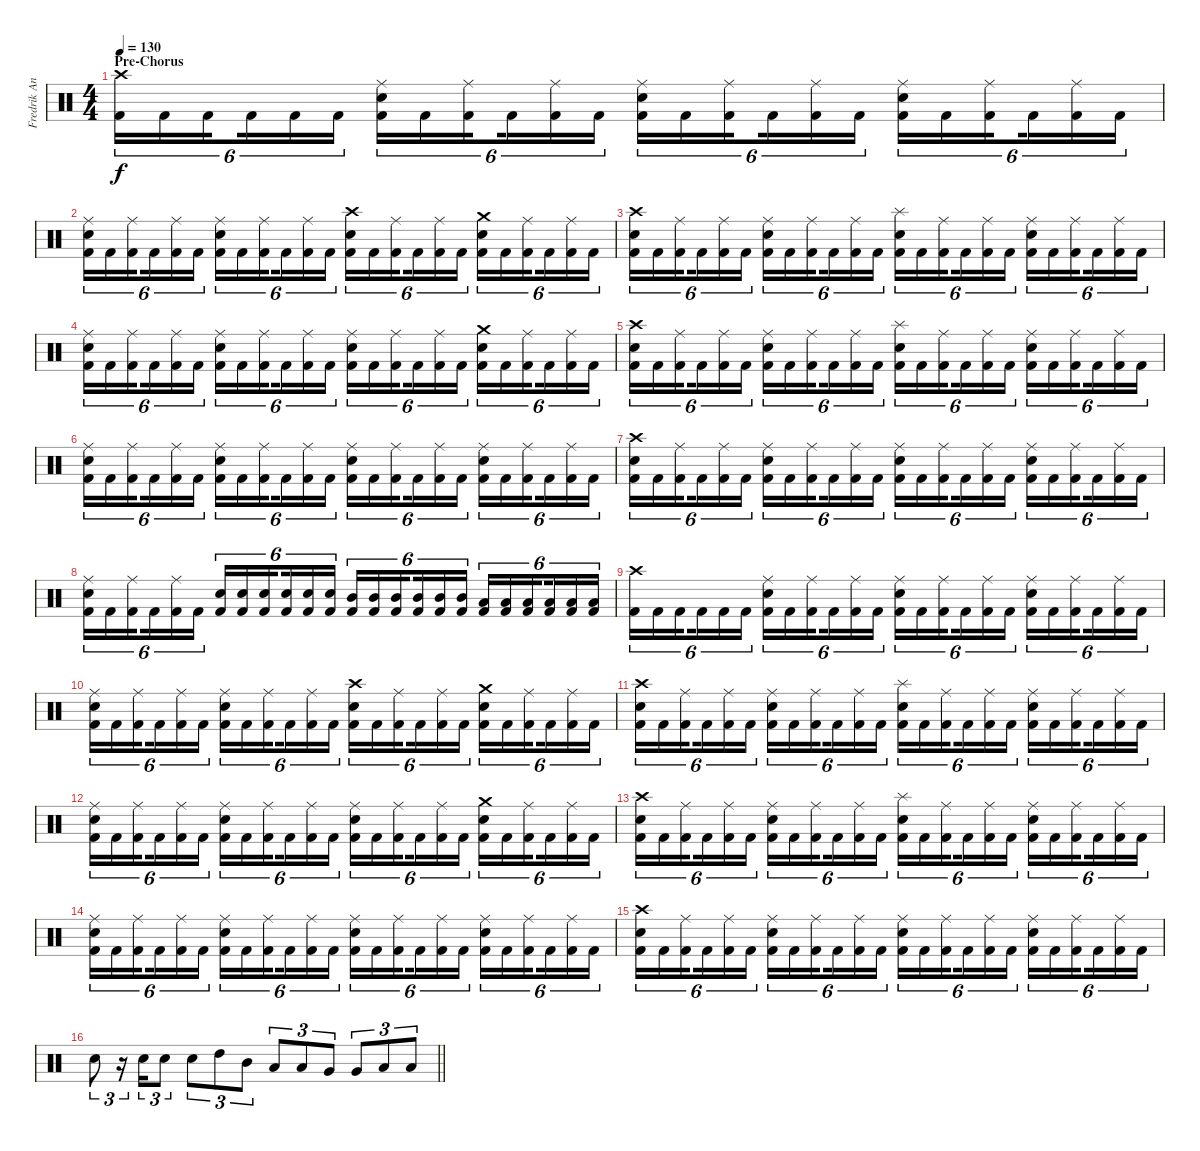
\track ("Fredrik Andersson" "Fredrik An") {instrument percussion}
\staff {score}
\articulation defaults
\ts (4 4)
\section ("" "Pre-Chorus")
\tempo 130
\clef neutral
\ks c
("Crash high (hit)" "Kick (hit) 2").16{tu (6 4) dy f} "Kick (hit) 2".16{tu (6 4)} "Kick (hit) 2".16{tu (6 4) beam splitsecondary} "Kick (hit) 2".16{tu (6 4)} "Kick (hit) 2".16{tu (6 4)} "Kick (hit) 2".16{tu (6 4)} ("Ride (middle)" "Electric Snare (hit)" "Kick (hit) 2").16{tu (6 4)} "Kick (hit) 2".16{tu (6 4)} ("Ride (middle)" "Kick (hit) 2").16{tu (6 4) beam splitsecondary} "Kick (hit) 2".16{tu (6 4)} ("Ride (middle)" "Kick (hit) 2").16{tu (6 4)} "Kick (hit) 2".16{tu (6 4)} ("Ride (middle)" "Electric Snare (hit)" "Kick (hit) 2").16{tu (6 4)} "Kick (hit) 2".16{tu (6 4)} ("Ride (middle)" "Kick (hit) 2").16{tu (6 4) beam splitsecondary} "Kick (hit) 2".16{tu (6 4)} ("Ride (middle)" "Kick (hit) 2").16{tu (6 4)} "Kick (hit) 2".16{tu (6 4)} ("Ride (middle)" "Electric Snare (hit)" "Kick (hit) 2").16{tu (6 4)} "Kick (hit) 2".16{tu (6 4)} ("Ride (middle)" "Kick (hit) 2").16{tu (6 4) beam splitsecondary} "Kick (hit) 2".16{tu (6 4)} ("Ride (middle)" "Kick (hit) 2").16{tu (6 4)} "Kick (hit) 2".16{tu (6 4)} |
("Ride (middle)" "Electric Snare (hit)" "Kick (hit) 2").16{tu (6 4)} "Kick (hit) 2".16{tu (6 4)} ("Ride (middle)" "Kick (hit) 2").16{tu (6 4) beam splitsecondary} "Kick (hit) 2".16{tu (6 4)} ("Ride (middle)" "Kick (hit) 2").16{tu (6 4)} "Kick (hit) 2".16{tu (6 4)} ("Ride (middle)" "Electric Snare (hit)" "Kick (hit) 2").16{tu (6 4)} "Kick (hit) 2".16{tu (6 4)} ("Ride (middle)" "Kick (hit) 2").16{tu (6 4) beam splitsecondary} "Kick (hit) 2".16{tu (6 4)} ("Ride (middle)" "Kick (hit) 2").16{tu (6 4)} "Kick (hit) 2".16{tu (6 4)} ("Crash high (hit)" "Electric Snare (hit)" "Kick (hit) 2").16{tu (6 4)} "Kick (hit) 2".16{tu (6 4)} ("Ride (middle)" "Kick (hit) 2").16{tu (6 4) beam splitsecondary} "Kick (hit) 2".16{tu (6 4)} ("Ride (middle)" "Kick (hit) 2").16{tu (6 4)} "Kick (hit) 2".16{tu (6 4)} ("Crash medium (hit)" "Electric Snare (hit)" "Kick (hit) 2").16{tu (6 4)} "Kick (hit) 2".16{tu (6 4)} ("Ride (middle)" "Kick (hit) 2").16{tu (6 4) beam splitsecondary} "Kick (hit) 2".16{tu (6 4)} ("Ride (middle)" "Kick (hit) 2").16{tu (6 4)} "Kick (hit) 2".16{tu (6 4)} |
("Crash high (hit)" "Electric Snare (hit)" "Kick (hit) 2").16{tu (6 4)} "Kick (hit) 2".16{tu (6 4)} ("Ride (middle)" "Kick (hit) 2").16{tu (6 4) beam splitsecondary} "Kick (hit) 2".16{tu (6 4)} ("Ride (middle)" "Kick (hit) 2").16{tu (6 4)} "Kick (hit) 2".16{tu (6 4)} ("Ride (middle)" "Electric Snare (hit)" "Kick (hit) 2").16{tu (6 4)} "Kick (hit) 2".16{tu (6 4)} ("Ride (middle)" "Kick (hit) 2").16{tu (6 4) beam splitsecondary} "Kick (hit) 2".16{tu (6 4)} ("Ride (middle)" "Kick (hit) 2").16{tu (6 4)} "Kick (hit) 2".16{tu (6 4)} ("Splash (hit)" "Electric Snare (hit)" "Kick (hit) 2").16{tu (6 4)} "Kick (hit) 2".16{tu (6 4)} ("Ride (middle)" "Kick (hit) 2").16{tu (6 4) beam splitsecondary} "Kick (hit) 2".16{tu (6 4)} ("Ride (middle)" "Kick (hit) 2").16{tu (6 4)} "Kick (hit) 2".16{tu (6 4)} ("Ride (middle)" "Electric Snare (hit)" "Kick (hit) 2").16{tu (6 4)} "Kick (hit) 2".16{tu (6 4)} ("Ride (middle)" "Kick (hit) 2").16{tu (6 4) beam splitsecondary} "Kick (hit) 2".16{tu (6 4)} ("Ride (middle)" "Kick (hit) 2").16{tu (6 4)} "Kick (hit) 2".16{tu (6 4)} |
("Ride (middle)" "Electric Snare (hit)" "Kick (hit) 2").16{tu (6 4)} "Kick (hit) 2".16{tu (6 4)} ("Ride (middle)" "Kick (hit) 2").16{tu (6 4) beam splitsecondary} "Kick (hit) 2".16{tu (6 4)} ("Ride (middle)" "Kick (hit) 2").16{tu (6 4)} "Kick (hit) 2".16{tu (6 4)} ("Ride (middle)" "Electric Snare (hit)" "Kick (hit) 2").16{tu (6 4)} "Kick (hit) 2".16{tu (6 4)} ("Ride (middle)" "Kick (hit) 2").16{tu (6 4) beam splitsecondary} "Kick (hit) 2".16{tu (6 4)} ("Ride (middle)" "Kick (hit) 2").16{tu (6 4)} "Kick (hit) 2".16{tu (6 4)} ("Ride (middle)" "Electric Snare (hit)" "Kick (hit) 2").16{tu (6 4)} "Kick (hit) 2".16{tu (6 4)} ("Ride (middle)" "Kick (hit) 2").16{tu (6 4) beam splitsecondary} "Kick (hit) 2".16{tu (6 4)} ("Ride (middle)" "Kick (hit) 2").16{tu (6 4)} "Kick (hit) 2".16{tu (6 4)} ("Crash medium (hit)" "Electric Snare (hit)" "Kick (hit) 2").16{tu (6 4)} "Kick (hit) 2".16{tu (6 4)} ("Ride (middle)" "Kick (hit) 2").16{tu (6 4) beam splitsecondary} "Kick (hit) 2".16{tu (6 4)} ("Ride (middle)" "Kick (hit) 2").16{tu (6 4)} "Kick (hit) 2".16{tu (6 4)} |
("Crash high (hit)" "Electric Snare (hit)" "Kick (hit) 2").16{tu (6 4)} "Kick (hit) 2".16{tu (6 4)} ("Ride (middle)" "Kick (hit) 2").16{tu (6 4) beam splitsecondary} "Kick (hit) 2".16{tu (6 4)} ("Ride (middle)" "Kick (hit) 2").16{tu (6 4)} "Kick (hit) 2".16{tu (6 4)} ("Ride (middle)" "Electric Snare (hit)" "Kick (hit) 2").16{tu (6 4)} "Kick (hit) 2".16{tu (6 4)} ("Ride (middle)" "Kick (hit) 2").16{tu (6 4) beam splitsecondary} "Kick (hit) 2".16{tu (6 4)} ("Ride (middle)" "Kick (hit) 2").16{tu (6 4)} "Kick (hit) 2".16{tu (6 4)} ("Splash (hit)" "Electric Snare (hit)" "Kick (hit) 2").16{tu (6 4)} "Kick (hit) 2".16{tu (6 4)} ("Ride (middle)" "Kick (hit) 2").16{tu (6 4) beam splitsecondary} "Kick (hit) 2".16{tu (6 4)} ("Ride (middle)" "Kick (hit) 2").16{tu (6 4)} "Kick (hit) 2".16{tu (6 4)} ("Ride (middle)" "Electric Snare (hit)" "Kick (hit) 2").16{tu (6 4)} "Kick (hit) 2".16{tu (6 4)} ("Ride (middle)" "Kick (hit) 2").16{tu (6 4) beam splitsecondary} "Kick (hit) 2".16{tu (6 4)} ("Ride (middle)" "Kick (hit) 2").16{tu (6 4)} "Kick (hit) 2".16{tu (6 4)} |
("Ride (middle)" "Electric Snare (hit)" "Kick (hit) 2").16{tu (6 4)} "Kick (hit) 2".16{tu (6 4)} ("Ride (middle)" "Kick (hit) 2").16{tu (6 4) beam splitsecondary} "Kick (hit) 2".16{tu (6 4)} ("Ride (middle)" "Kick (hit) 2").16{tu (6 4)} "Kick (hit) 2".16{tu (6 4)} ("Ride (middle)" "Electric Snare (hit)" "Kick (hit) 2").16{tu (6 4)} "Kick (hit) 2".16{tu (6 4)} ("Ride (middle)" "Kick (hit) 2").16{tu (6 4) beam splitsecondary} "Kick (hit) 2".16{tu (6 4)} ("Ride (middle)" "Kick (hit) 2").16{tu (6 4)} "Kick (hit) 2".16{tu (6 4)} ("Ride (middle)" "Electric Snare (hit)" "Kick (hit) 2").16{tu (6 4)} "Kick (hit) 2".16{tu (6 4)} ("Ride (middle)" "Kick (hit) 2").16{tu (6 4) beam splitsecondary} "Kick (hit) 2".16{tu (6 4)} ("Ride (middle)" "Kick (hit) 2").16{tu (6 4)} "Kick (hit) 2".16{tu (6 4)} ("Ride (middle)" "Electric Snare (hit)" "Kick (hit) 2").16{tu (6 4)} "Kick (hit) 2".16{tu (6 4)} ("Ride (middle)" "Kick (hit) 2").16{tu (6 4) beam splitsecondary} "Kick (hit) 2".16{tu (6 4)} ("Ride (middle)" "Kick (hit) 2").16{tu (6 4)} "Kick (hit) 2".16{tu (6 4)} |
("Crash high (hit)" "Electric Snare (hit)" "Kick (hit) 2").16{tu (6 4)} "Kick (hit) 2".16{tu (6 4)} ("Ride (middle)" "Kick (hit) 2").16{tu (6 4) beam splitsecondary} "Kick (hit) 2".16{tu (6 4)} ("Ride (middle)" "Kick (hit) 2").16{tu (6 4)} "Kick (hit) 2".16{tu (6 4)} ("Ride (middle)" "Electric Snare (hit)" "Kick (hit) 2").16{tu (6 4)} "Kick (hit) 2".16{tu (6 4)} ("Ride (middle)" "Kick (hit) 2").16{tu (6 4) beam splitsecondary} "Kick (hit) 2".16{tu (6 4)} ("Ride (middle)" "Kick (hit) 2").16{tu (6 4)} "Kick (hit) 2".16{tu (6 4)} ("Ride (middle)" "Electric Snare (hit)" "Kick (hit) 2").16{tu (6 4)} "Kick (hit) 2".16{tu (6 4)} ("Ride (middle)" "Kick (hit) 2").16{tu (6 4) beam splitsecondary} "Kick (hit) 2".16{tu (6 4)} ("Ride (middle)" "Kick (hit) 2").16{tu (6 4)} "Kick (hit) 2".16{tu (6 4)} ("Ride (middle)" "Electric Snare (hit)" "Kick (hit) 2").16{tu (6 4)} "Kick (hit) 2".16{tu (6 4)} ("Ride (middle)" "Kick (hit) 2").16{tu (6 4) beam splitsecondary} "Kick (hit) 2".16{tu (6 4)} ("Ride (middle)" "Kick (hit) 2").16{tu (6 4)} "Kick (hit) 2".16{tu (6 4)} |
("Ride (middle)" "Electric Snare (hit)" "Kick (hit) 2").16{tu (6 4)} "Kick (hit) 2".16{tu (6 4)} ("Ride (middle)" "Kick (hit) 2").16{tu (6 4) beam splitsecondary} "Kick (hit) 2".16{tu (6 4)} ("Ride (middle)" "Kick (hit) 2").16{tu (6 4)} "Kick (hit) 2".16{tu (6 4)} ("Electric Snare (hit)" "Kick (hit) 2").16{tu (6 4)} ("Electric Snare (hit)" "Kick (hit) 2").16{tu (6 4)} ("Electric Snare (hit)" "Kick (hit) 2").16{tu (6 4) beam splitsecondary} ("Electric Snare (hit)" "Kick (hit) 2").16{tu (6 4)} ("Electric Snare (hit)" "Kick (hit) 2").16{tu (6 4)} ("Electric Snare (hit)" "Kick (hit) 2").16{tu (6 4)} ("Mid Tom (hit)" "Kick (hit) 2").16{tu (6 4)} ("Mid Tom (hit)" "Kick (hit) 2").16{tu (6 4)} ("Mid Tom (hit)" "Kick (hit) 2").16{tu (6 4) beam splitsecondary} ("Mid Tom (hit)" "Kick (hit) 2").16{tu (6 4)} ("Mid Tom (hit)" "Kick (hit) 2").16{tu (6 4)} ("Mid Tom (hit)" "Kick (hit) 2").16{tu (6 4)} ("Low Tom (hit)" "Kick (hit) 2").16{tu (6 4)} ("Low Tom (hit)" "Kick (hit) 2").16{tu (6 4)} ("Low Tom (hit)" "Kick (hit) 2").16{tu (6 4) beam splitsecondary} ("Low Tom (hit)" "Kick (hit) 2").16{tu (6 4)} ("Low Tom (hit)" "Kick (hit) 2").16{tu (6 4)} ("Low Tom (hit)" "Kick (hit) 2").16{tu (6 4)} |
("Crash high (hit)" "Kick (hit) 2").16{tu (6 4)} "Kick (hit) 2".16{tu (6 4)} "Kick (hit) 2".16{tu (6 4) beam splitsecondary} "Kick (hit) 2".16{tu (6 4)} "Kick (hit) 2".16{tu (6 4)} "Kick (hit) 2".16{tu (6 4)} ("Ride (middle)" "Electric Snare (hit)" "Kick (hit) 2").16{tu (6 4)} "Kick (hit) 2".16{tu (6 4)} ("Ride (middle)" "Kick (hit) 2").16{tu (6 4) beam splitsecondary} "Kick (hit) 2".16{tu (6 4)} ("Ride (middle)" "Kick (hit) 2").16{tu (6 4)} "Kick (hit) 2".16{tu (6 4)} ("Ride (middle)" "Electric Snare (hit)" "Kick (hit) 2").16{tu (6 4)} "Kick (hit) 2".16{tu (6 4)} ("Ride (middle)" "Kick (hit) 2").16{tu (6 4) beam splitsecondary} "Kick (hit) 2".16{tu (6 4)} ("Ride (middle)" "Kick (hit) 2").16{tu (6 4)} "Kick (hit) 2".16{tu (6 4)} ("Ride (middle)" "Electric Snare (hit)" "Kick (hit) 2").16{tu (6 4)} "Kick (hit) 2".16{tu (6 4)} ("Ride (middle)" "Kick (hit) 2").16{tu (6 4) beam splitsecondary} "Kick (hit) 2".16{tu (6 4)} ("Ride (middle)" "Kick (hit) 2").16{tu (6 4)} "Kick (hit) 2".16{tu (6 4)} |
("Ride (middle)" "Electric Snare (hit)" "Kick (hit) 2").16{tu (6 4)} "Kick (hit) 2".16{tu (6 4)} ("Ride (middle)" "Kick (hit) 2").16{tu (6 4) beam splitsecondary} "Kick (hit) 2".16{tu (6 4)} ("Ride (middle)" "Kick (hit) 2").16{tu (6 4)} "Kick (hit) 2".16{tu (6 4)} ("Ride (middle)" "Electric Snare (hit)" "Kick (hit) 2").16{tu (6 4)} "Kick (hit) 2".16{tu (6 4)} ("Ride (middle)" "Kick (hit) 2").16{tu (6 4) beam splitsecondary} "Kick (hit) 2".16{tu (6 4)} ("Ride (middle)" "Kick (hit) 2").16{tu (6 4)} "Kick (hit) 2".16{tu (6 4)} ("Crash high (hit)" "Electric Snare (hit)" "Kick (hit) 2").16{tu (6 4)} "Kick (hit) 2".16{tu (6 4)} ("Ride (middle)" "Kick (hit) 2").16{tu (6 4) beam splitsecondary} "Kick (hit) 2".16{tu (6 4)} ("Ride (middle)" "Kick (hit) 2").16{tu (6 4)} "Kick (hit) 2".16{tu (6 4)} ("Crash medium (hit)" "Electric Snare (hit)" "Kick (hit) 2").16{tu (6 4)} "Kick (hit) 2".16{tu (6 4)} ("Ride (middle)" "Kick (hit) 2").16{tu (6 4) beam splitsecondary} "Kick (hit) 2".16{tu (6 4)} ("Ride (middle)" "Kick (hit) 2").16{tu (6 4)} "Kick (hit) 2".16{tu (6 4)} |
("Crash high (hit)" "Electric Snare (hit)" "Kick (hit) 2").16{tu (6 4)} "Kick (hit) 2".16{tu (6 4)} ("Ride (middle)" "Kick (hit) 2").16{tu (6 4) beam splitsecondary} "Kick (hit) 2".16{tu (6 4)} ("Ride (middle)" "Kick (hit) 2").16{tu (6 4)} "Kick (hit) 2".16{tu (6 4)} ("Ride (middle)" "Electric Snare (hit)" "Kick (hit) 2").16{tu (6 4)} "Kick (hit) 2".16{tu (6 4)} ("Ride (middle)" "Kick (hit) 2").16{tu (6 4) beam splitsecondary} "Kick (hit) 2".16{tu (6 4)} ("Ride (middle)" "Kick (hit) 2").16{tu (6 4)} "Kick (hit) 2".16{tu (6 4)} ("Splash (hit)" "Electric Snare (hit)" "Kick (hit) 2").16{tu (6 4)} "Kick (hit) 2".16{tu (6 4)} ("Ride (middle)" "Kick (hit) 2").16{tu (6 4) beam splitsecondary} "Kick (hit) 2".16{tu (6 4)} ("Ride (middle)" "Kick (hit) 2").16{tu (6 4)} "Kick (hit) 2".16{tu (6 4)} ("Ride (middle)" "Electric Snare (hit)" "Kick (hit) 2").16{tu (6 4)} "Kick (hit) 2".16{tu (6 4)} ("Ride (middle)" "Kick (hit) 2").16{tu (6 4) beam splitsecondary} "Kick (hit) 2".16{tu (6 4)} ("Ride (middle)" "Kick (hit) 2").16{tu (6 4)} "Kick (hit) 2".16{tu (6 4)} |
("Ride (middle)" "Electric Snare (hit)" "Kick (hit) 2").16{tu (6 4)} "Kick (hit) 2".16{tu (6 4)} ("Ride (middle)" "Kick (hit) 2").16{tu (6 4) beam splitsecondary} "Kick (hit) 2".16{tu (6 4)} ("Ride (middle)" "Kick (hit) 2").16{tu (6 4)} "Kick (hit) 2".16{tu (6 4)} ("Ride (middle)" "Electric Snare (hit)" "Kick (hit) 2").16{tu (6 4)} "Kick (hit) 2".16{tu (6 4)} ("Ride (middle)" "Kick (hit) 2").16{tu (6 4) beam splitsecondary} "Kick (hit) 2".16{tu (6 4)} ("Ride (middle)" "Kick (hit) 2").16{tu (6 4)} "Kick (hit) 2".16{tu (6 4)} ("Ride (middle)" "Electric Snare (hit)" "Kick (hit) 2").16{tu (6 4)} "Kick (hit) 2".16{tu (6 4)} ("Ride (middle)" "Kick (hit) 2").16{tu (6 4) beam splitsecondary} "Kick (hit) 2".16{tu (6 4)} ("Ride (middle)" "Kick (hit) 2").16{tu (6 4)} "Kick (hit) 2".16{tu (6 4)} ("Crash medium (hit)" "Electric Snare (hit)" "Kick (hit) 2").16{tu (6 4)} "Kick (hit) 2".16{tu (6 4)} ("Ride (middle)" "Kick (hit) 2").16{tu (6 4) beam splitsecondary} "Kick (hit) 2".16{tu (6 4)} ("Ride (middle)" "Kick (hit) 2").16{tu (6 4)} "Kick (hit) 2".16{tu (6 4)} |
("Crash high (hit)" "Electric Snare (hit)" "Kick (hit) 2").16{tu (6 4)} "Kick (hit) 2".16{tu (6 4)} ("Ride (middle)" "Kick (hit) 2").16{tu (6 4) beam splitsecondary} "Kick (hit) 2".16{tu (6 4)} ("Ride (middle)" "Kick (hit) 2").16{tu (6 4)} "Kick (hit) 2".16{tu (6 4)} ("Ride (middle)" "Electric Snare (hit)" "Kick (hit) 2").16{tu (6 4)} "Kick (hit) 2".16{tu (6 4)} ("Ride (middle)" "Kick (hit) 2").16{tu (6 4) beam splitsecondary} "Kick (hit) 2".16{tu (6 4)} ("Ride (middle)" "Kick (hit) 2").16{tu (6 4)} "Kick (hit) 2".16{tu (6 4)} ("Splash (hit)" "Electric Snare (hit)" "Kick (hit) 2").16{tu (6 4)} "Kick (hit) 2".16{tu (6 4)} ("Ride (middle)" "Kick (hit) 2").16{tu (6 4) beam splitsecondary} "Kick (hit) 2".16{tu (6 4)} ("Ride (middle)" "Kick (hit) 2").16{tu (6 4)} "Kick (hit) 2".16{tu (6 4)} ("Ride (middle)" "Electric Snare (hit)" "Kick (hit) 2").16{tu (6 4)} "Kick (hit) 2".16{tu (6 4)} ("Ride (middle)" "Kick (hit) 2").16{tu (6 4) beam splitsecondary} "Kick (hit) 2".16{tu (6 4)} ("Ride (middle)" "Kick (hit) 2").16{tu (6 4)} "Kick (hit) 2".16{tu (6 4)} |
("Ride (middle)" "Electric Snare (hit)" "Kick (hit) 2").16{tu (6 4)} "Kick (hit) 2".16{tu (6 4)} ("Ride (middle)" "Kick (hit) 2").16{tu (6 4) beam splitsecondary} "Kick (hit) 2".16{tu (6 4)} ("Ride (middle)" "Kick (hit) 2").16{tu (6 4)} "Kick (hit) 2".16{tu (6 4)} ("Ride (middle)" "Electric Snare (hit)" "Kick (hit) 2").16{tu (6 4)} "Kick (hit) 2".16{tu (6 4)} ("Ride (middle)" "Kick (hit) 2").16{tu (6 4) beam splitsecondary} "Kick (hit) 2".16{tu (6 4)} ("Ride (middle)" "Kick (hit) 2").16{tu (6 4)} "Kick (hit) 2".16{tu (6 4)} ("Ride (middle)" "Electric Snare (hit)" "Kick (hit) 2").16{tu (6 4)} "Kick (hit) 2".16{tu (6 4)} ("Ride (middle)" "Kick (hit) 2").16{tu (6 4) beam splitsecondary} "Kick (hit) 2".16{tu (6 4)} ("Ride (middle)" "Kick (hit) 2").16{tu (6 4)} "Kick (hit) 2".16{tu (6 4)} ("Ride (middle)" "Electric Snare (hit)" "Kick (hit) 2").16{tu (6 4)} "Kick (hit) 2".16{tu (6 4)} ("Ride (middle)" "Kick (hit) 2").16{tu (6 4) beam splitsecondary} "Kick (hit) 2".16{tu (6 4)} ("Ride (middle)" "Kick (hit) 2").16{tu (6 4)} "Kick (hit) 2".16{tu (6 4)} |
("Crash high (hit)" "Electric Snare (hit)" "Kick (hit) 2").16{tu (6 4)} "Kick (hit) 2".16{tu (6 4)} ("Ride (middle)" "Kick (hit) 2").16{tu (6 4) beam splitsecondary} "Kick (hit) 2".16{tu (6 4)} ("Ride (middle)" "Kick (hit) 2").16{tu (6 4)} "Kick (hit) 2".16{tu (6 4)} ("Ride (middle)" "Electric Snare (hit)" "Kick (hit) 2").16{tu (6 4)} "Kick (hit) 2".16{tu (6 4)} ("Ride (middle)" "Kick (hit) 2").16{tu (6 4) beam splitsecondary} "Kick (hit) 2".16{tu (6 4)} ("Ride (middle)" "Kick (hit) 2").16{tu (6 4)} "Kick (hit) 2".16{tu (6 4)} ("Ride (middle)" "Electric Snare (hit)" "Kick (hit) 2").16{tu (6 4)} "Kick (hit) 2".16{tu (6 4)} ("Ride (middle)" "Kick (hit) 2").16{tu (6 4) beam splitsecondary} "Kick (hit) 2".16{tu (6 4)} ("Ride (middle)" "Kick (hit) 2").16{tu (6 4)} "Kick (hit) 2".16{tu (6 4)} ("Ride (middle)" "Electric Snare (hit)" "Kick (hit) 2").16{tu (6 4)} "Kick (hit) 2".16{tu (6 4)} ("Ride (middle)" "Kick (hit) 2").16{tu (6 4) beam splitsecondary} "Kick (hit) 2".16{tu (6 4)} ("Ride (middle)" "Kick (hit) 2").16{tu (6 4)} "Kick (hit) 2".16{tu (6 4)} |
\barLineRight lightlight "Electric Snare (hit)".8{tu (3 2)}
r.16{tu (3 2)} "Electric Snare (hit)".16{tu (3 2)} "Electric Snare (hit)".8{tu (3 2)} "Electric Snare (hit)".8{tu (3 2)} "High Tom (hit)".8{tu (3 2)} "Mid Tom (hit)".8{tu (3 2)} "Low Tom (hit)".8{tu (3 2)} "Low Tom (hit)".8{tu (3 2)} "Very Low Tom (hit)".8{tu (3 2)} "Very Low Tom (hit)".8{tu (3 2)} "Low Floor Tom (hit)".8{tu (3 2)} "Low Floor Tom (hit)".8{tu (3 2)}
